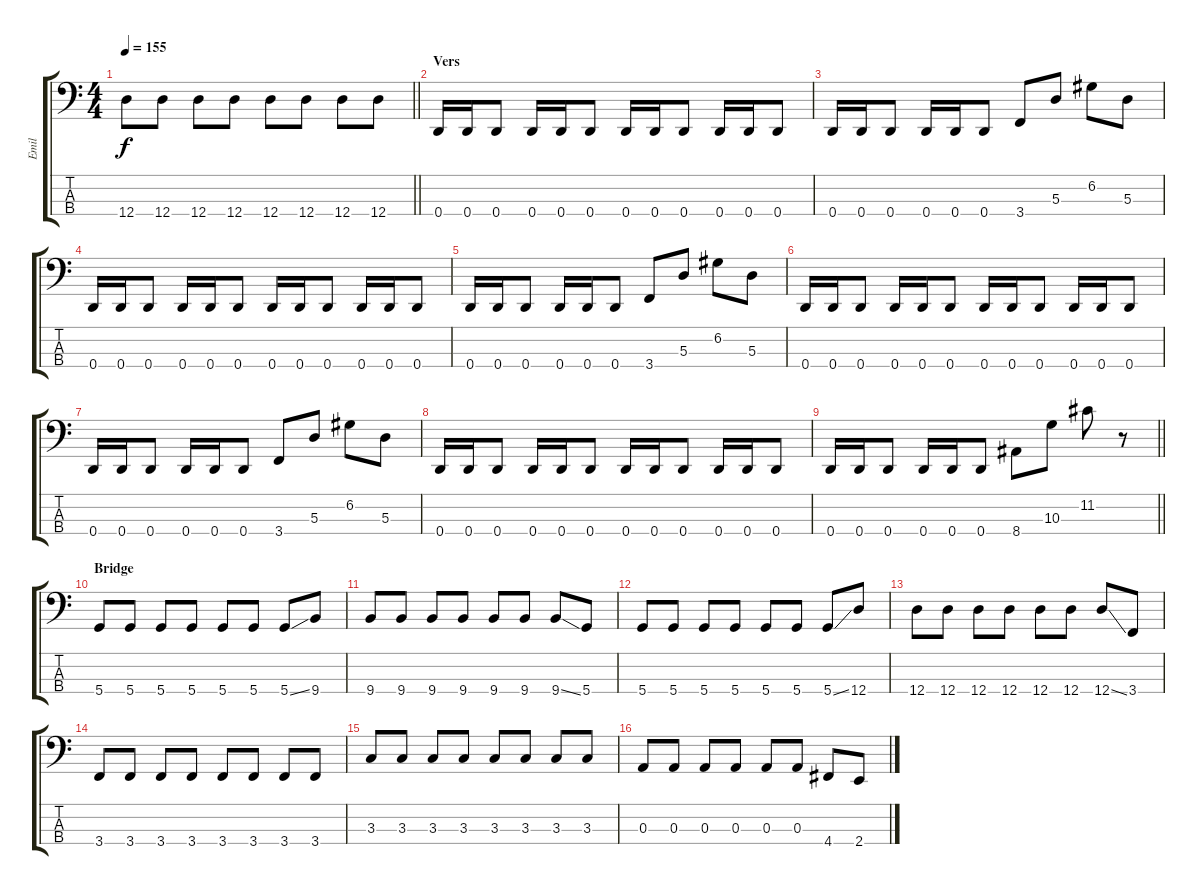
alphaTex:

\track ("Emil" "Emil") {instrument electricbassfinger}
\staff {score tabs}
\tuning (G2 D2 A1 D1) {hide}
\ts (4 4)
\tempo 155
\clef f4
\barLineRight lightlight
\ks c
12.4.8{dy f} 12.4.8 12.4.8 12.4.8 12.4.8 12.4.8 12.4.8 12.4.8 |
\section ("" "Vers")
0.4.16 0.4.16 0.4.8 0.4.16 0.4.16 0.4.8 0.4.16 0.4.16 0.4.8 0.4.16 0.4.16 0.4.8 |
0.4.16 0.4.16 0.4.8 0.4.16 0.4.16 0.4.8 3.4.8 5.3.8 6.2.8 5.3.8 |
0.4.16 0.4.16 0.4.8 0.4.16 0.4.16 0.4.8 0.4.16 0.4.16 0.4.8 0.4.16 0.4.16 0.4.8 |
0.4.16 0.4.16 0.4.8 0.4.16 0.4.16 0.4.8 3.4.8 5.3.8 6.2.8 5.3.8 |
0.4.16 0.4.16 0.4.8 0.4.16 0.4.16 0.4.8 0.4.16 0.4.16 0.4.8 0.4.16 0.4.16 0.4.8 |
0.4.16 0.4.16 0.4.8 0.4.16 0.4.16 0.4.8 3.4.8 5.3.8 6.2.8 5.3.8 |
0.4.16 0.4.16 0.4.8 0.4.16 0.4.16 0.4.8 0.4.16 0.4.16 0.4.8 0.4.16 0.4.16 0.4.8 |
\barLineRight lightlight
0.4.16 0.4.16 0.4.8 0.4.16 0.4.16 0.4.8 8.4.8 10.3.8 11.2.8 r.8 |
\section ("" "Bridge")
5.4.8 5.4.8 5.4.8 5.4.8 5.4.8 5.4.8 5.4{ss}.8 9.4.8 |
9.4.8 9.4.8 9.4.8 9.4.8 9.4.8 9.4.8 9.4{ss}.8 5.4.8 |
5.4.8 5.4.8 5.4.8 5.4.8 5.4.8 5.4.8 5.4{ss}.8 12.4.8 |
12.4.8 12.4.8 12.4.8 12.4.8 12.4.8 12.4.8 12.4{ss}.8 3.4.8 |
3.4.8 3.4.8 3.4.8 3.4.8 3.4.8 3.4.8 3.4.8 3.4.8 |
3.3.8 3.3.8 3.3.8 3.3.8 3.3.8 3.3.8 3.3.8 3.3.8 |
0.3.8 0.3.8 0.3.8 0.3.8 0.3.8 0.3.8 4.4.8 2.4.8
